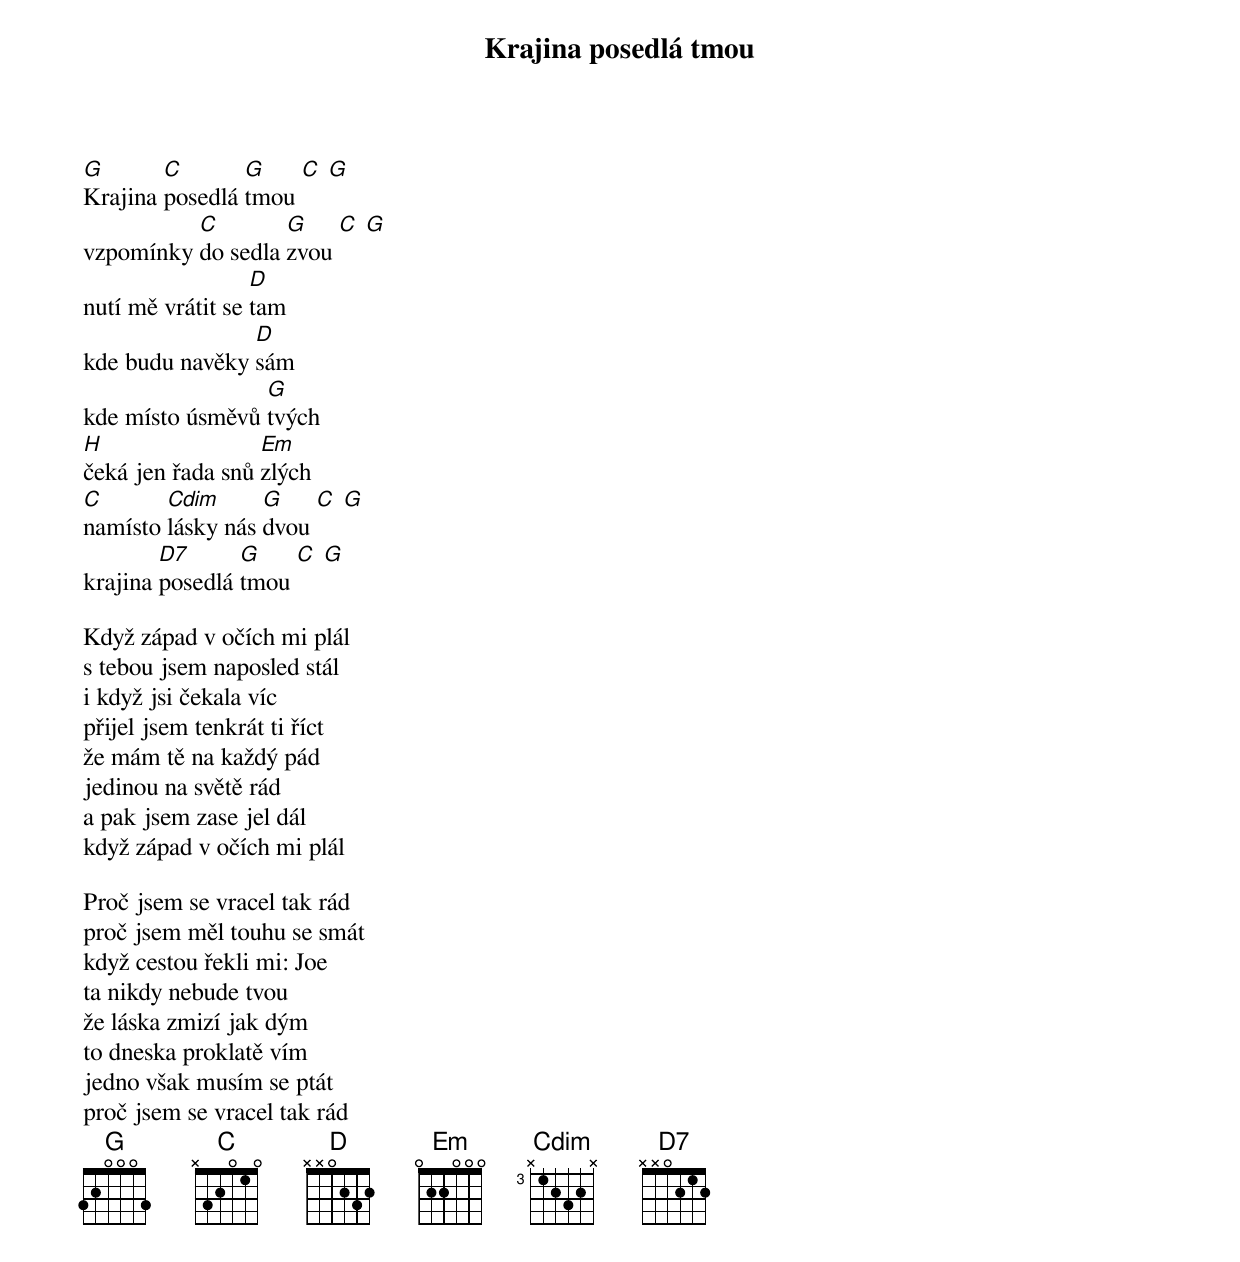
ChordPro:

{title: Krajina posedlá tmou}

[G]Krajina [C]posedlá [G]tmou [C] [G]
vzpomínky [C]do sedla [G]zvou [C] [G]
nutí mě vrátit se [D]tam
kde budu navěky [D]sám
kde místo úsměvů [G]tvých
[H]čeká jen řada snů [Em]zlých
[C]namísto [Cdim]lásky nás [G]dvou [C] [G]
krajina [D7]posedlá [G]tmou [C] [G]

Když západ v očích mi plál
s tebou jsem naposled stál
i když jsi čekala víc
přijel jsem tenkrát ti říct
že mám tě na každý pád
jedinou na světě rád
a pak jsem zase jel dál
když západ v očích mi plál

Proč jsem se vracel tak rád
proč jsem měl touhu se smát
když cestou řekli mi: Joe
ta nikdy nebude tvou
že láska zmizí jak dým
to dneska proklatě vím
jedno však musím se ptát
proč jsem se vracel tak rád
